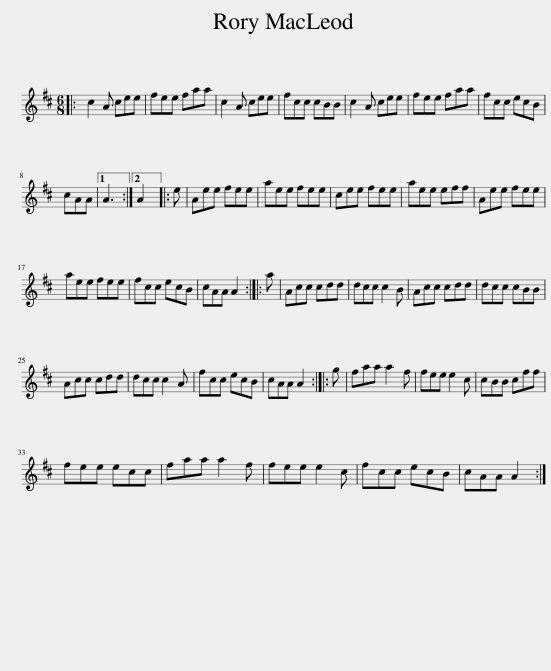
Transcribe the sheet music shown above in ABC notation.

X:1
L:1/8
M:6/8
I:linebreak $
K:D
V:1 treble
V:1
|: c2 A cee | fee faa | c2 A cee | fcc cBB | c2 A cee | %5
 fee faa | fcc ecB |$ cAA |1 A3 :|2 A2 |: %10
 e | Aee fee | aee fee | cee fee | aee eff | %15
 Aee fee |$ aee fee | fcc ecB | cAA A2 :: a | %20
 Acc cdd | dcc c2 B | Acc cdd | dcc cBB |$ Acc cdd | %25
 dcc c2 A | fcc ecB | cAA A2 :: g | faa a2 f | %30
 fee e2 c | cBB cff |$ fee ecc | faa a2 f | fee e2 c | %35
 fcc ecB | cAA A2 :| %37
